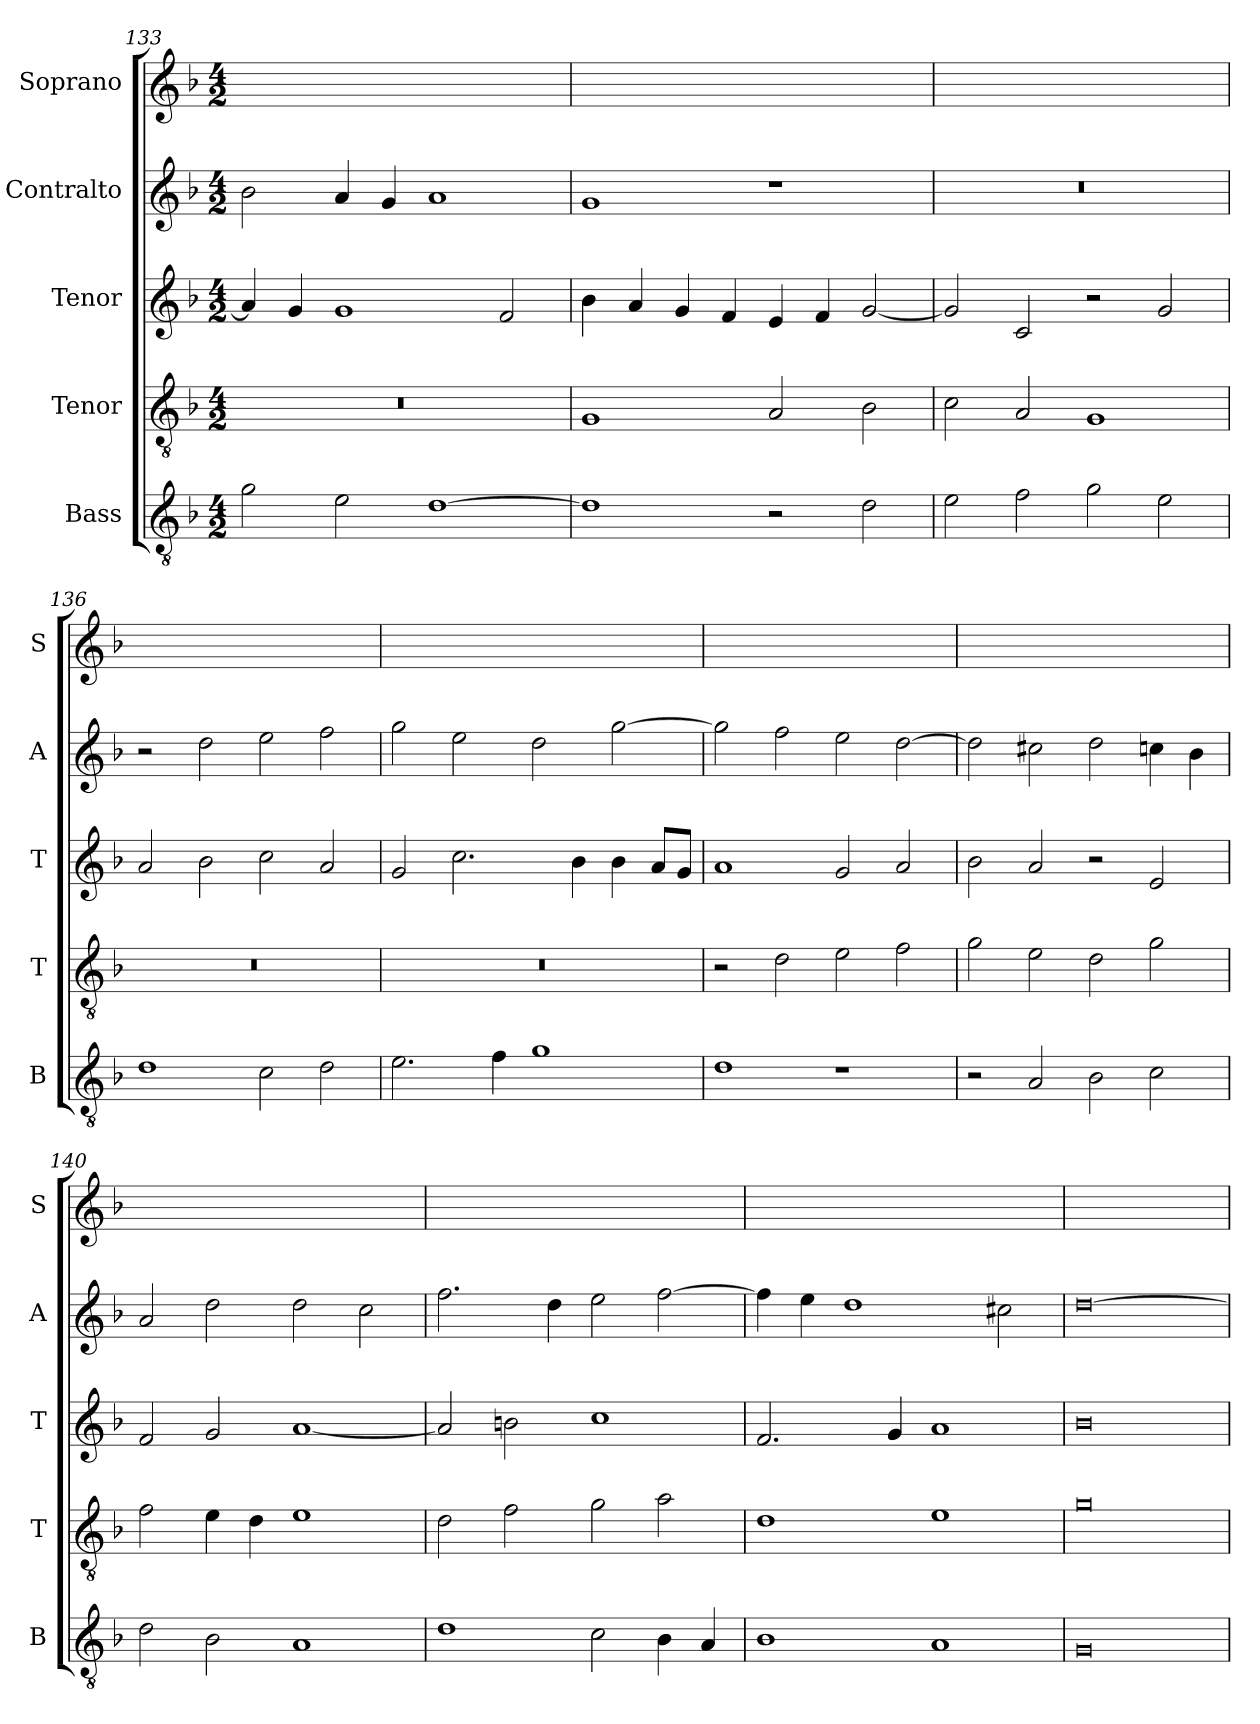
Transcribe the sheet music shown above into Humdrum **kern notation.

**kern	**kern	**kern	**kern	**kern
*part5	*part4	*part3	*part2	*part1
*staff5	*staff4	*staff3	*staff2	*staff1
*I"Bass	*I"Tenor	*I"Tenor	*I"Contralto	*I"Soprano
*I'B	*I'T	*I'T	*I'A	*I'S
*clefGv2	*clefGv2	*clefG2	*clefG2	*clefG2
*k[b-]	*k[b-]	*k[b-]	*k[b-]	*k[b-]
*D:aeo	*D:aeo	*D:aeo	*D:aeo	*D:aeo
*M4/2	*M4/2	*M4/2	*M4/2	*M4/2
=133	=133	=133	=133	=133
2g	0r	4a]	2b-	0ryy
.	.	4g	.	.
2e	.	1g	4a	.
.	.	.	4g	.
[1d	.	.	1a	.
.	.	2f	.	.
=134	=134	=134	=134	=134
1d]	1G	4b-	1g	0ryy
.	.	4a	.	.
.	.	4g	.	.
.	.	4f	.	.
2r	2A	4e	1r	.
.	.	4f	.	.
2d	2B-	[2g	.	.
=135	=135	=135	=135	=135
2e	2c	2g]	0r	0ryy
2f	2A	2c	.	.
2g	1G	2r	.	.
2e	.	2g	.	.
=136	=136	=136	=136	=136
1d	0r	2a	2r	0ryy
.	.	2b-	2dd	.
2c	.	2cc	2ee	.
2d	.	2a	2ff	.
=137	=137	=137	=137	=137
2.e	0r	2g	2gg	0ryy
.	.	2.cc	2ee	.
4f	.	.	.	.
1g	.	.	2dd	.
.	.	4b-	.	.
.	.	4b-	[2gg	.
.	.	8a/L	.	.
.	.	8g/J	.	.
=138	=138	=138	=138	=138
1d	2r	1a	2gg]	0ryy
.	2d	.	2ff	.
1r	2e	2g	2ee	.
.	2f	2a	[2dd	.
=139	=139	=139	=139	=139
2r	2g	2b-	2dd]	0ryy
2A	2e	2a	2cc#X	.
2B-	2d	2r	2dd	.
2c	2g	2e	4ccn	.
.	.	.	4b-	.
=140	=140	=140	=140	=140
2d	2f	2f	2a	0ryy
2B-	4e	2g	2dd	.
.	4d	.	.	.
1A	1e	[1a	2dd	.
.	.	.	2cc	.
=141	=141	=141	=141	=141
1d	2d	2a]	2.ff	0ryy
.	2f	2bn	.	.
.	.	.	4dd	.
2c	2g	1cc	2ee	.
4B-	2a	.	[2ff	.
4A	.	.	.	.
=142	=142	=142	=142	=142
1B-	1d	2.f	4ff]	0ryy
.	.	.	4ee	.
.	.	.	1dd	.
.	.	4g	.	.
1A	1e	1a	.	.
.	.	.	2cc#X	.
=143	=143	=143	=143	=143
0G	0g	0b-	[0dd	0ryy
=	=	=	=	=
*-	*-	*-	*-	*-
